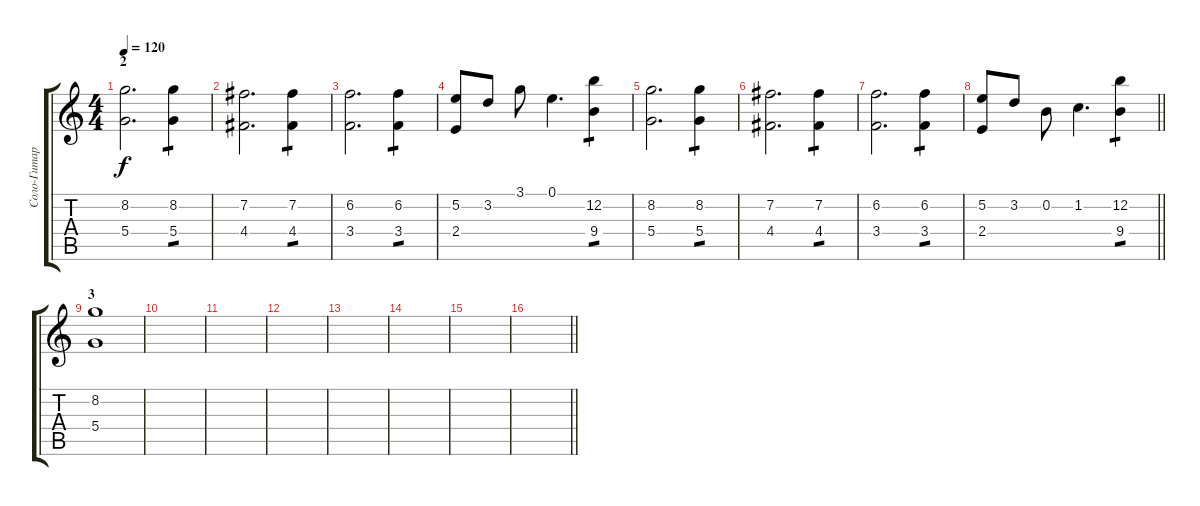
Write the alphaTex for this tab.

\track ("Соло-Гитара" "Соло-Гитар") {instrument electricguitarjazz}
\staff {score tabs}
\tuning (E4 B3 G3 D3 A2 E2) {hide}
\ts (4 4)
\section ("" "2")
\tempo 120
\clef g2
\ks c
(8.2 5.4).2{d dy f} (8.2 5.4).4{tp 1} |
(7.2 4.4).2{d} (7.2 4.4).4{tp 1} |
(6.2 3.4).2{d} (6.2 3.4).4{tp 1} |
(5.2 2.4).8 3.2.8 3.1.8 0.1.4{d} (12.2 9.4).4{tp 1} |
(8.2 5.4).2{d} (8.2 5.4).4{tp 1} |
(7.2 4.4).2{d} (7.2 4.4).4{tp 1} |
(6.2 3.4).2{d} (6.2 3.4).4{tp 1} |
\barLineRight lightlight
(5.2 2.4).8 3.2.8 0.2.8 1.2.4{d} (12.2 9.4).4{tp 1} |
\section ("" "3")
(8.2 5.4).1 |
|
|
|
|
|
|
\barLineRight lightlight
